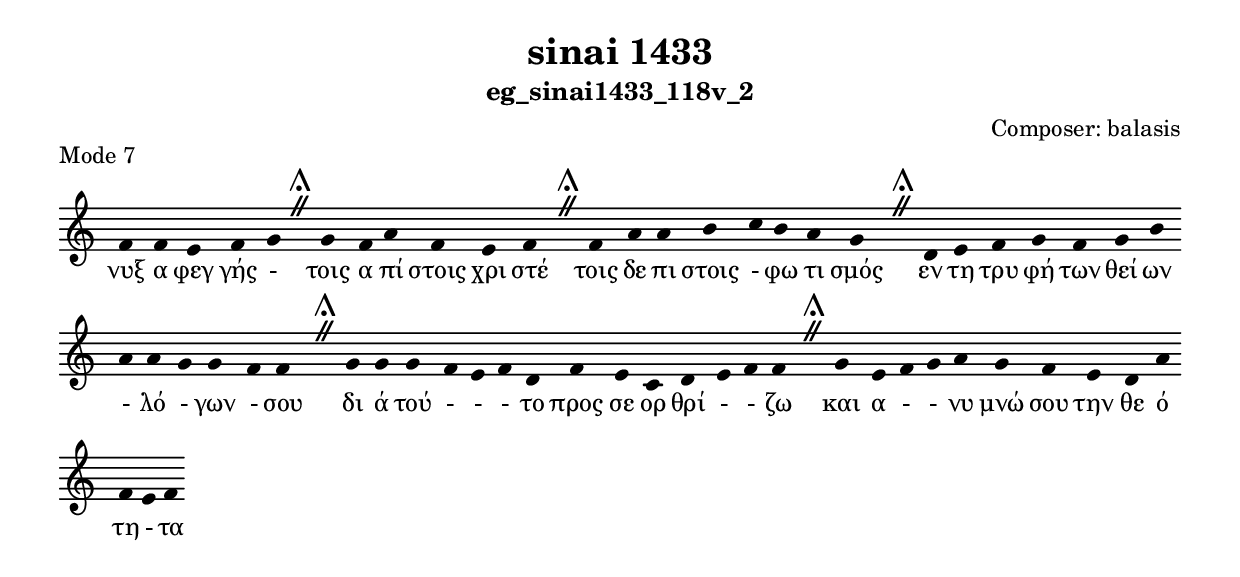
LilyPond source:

\include "gregorian.ly"

	\header {
 	  title = "sinai 1433"
	  subtitle = "eg_sinai1433_118v_2"
	  composer = "Composer: balasis"
	  piece = "Mode 7"
	}

	chant = {
	  f'4 f'4 e'4 f'4 g'4 \divisioMaior
 g'4 f'4 a'4 f'4 e'4 f'4 \divisioMaior
 f'4 a'4 a'4 b'4 c''4 b'4 a'4 g'4 \divisioMaior
 d'4 e'4 f'4 g'4 f'4 g'4 b'4 a'4 a'4 g'4 g'4 f'4 f'4 \divisioMaior
 g'4 g'4 g'4 f'4 e'4 f'4 d'4 f'4 e'4 c'4 d'4 e'4 f'4 f'4 \divisioMaior
 g'4 e'4 f'4 g'4 a'4 g'4 f'4 e'4 d'4 a'4 f'4 e'4 f'4\finalis
	}

	verba = \lyricmode {νυξ α φεγ γής - 
τοις α πί στοις χρι στέ 
τοις δε πι στοις - φω τι σμός 
εν τη τρυ φή των θεί ων - λό - γων - σου 
δι ά τού -  -  - το προς σε ορ θρί -  - ζω 
και α -  - νυ μνώ σου την θε ό τη - τα 
	}


	\score {
	  \new Staff <<
	  \new Voice = "melody" \chant
	  \new Lyrics = "one" \lyricsto melody \verba
	  >>
	  \layout {
	    \context {
	      \Staff
	      \remove "Time_signature_engraver"
	      \remove "Bar_engraver"
	    }
	    \context {
	      \Voice
	      \remove "Stem_engraver"
	    }
	  }
	}